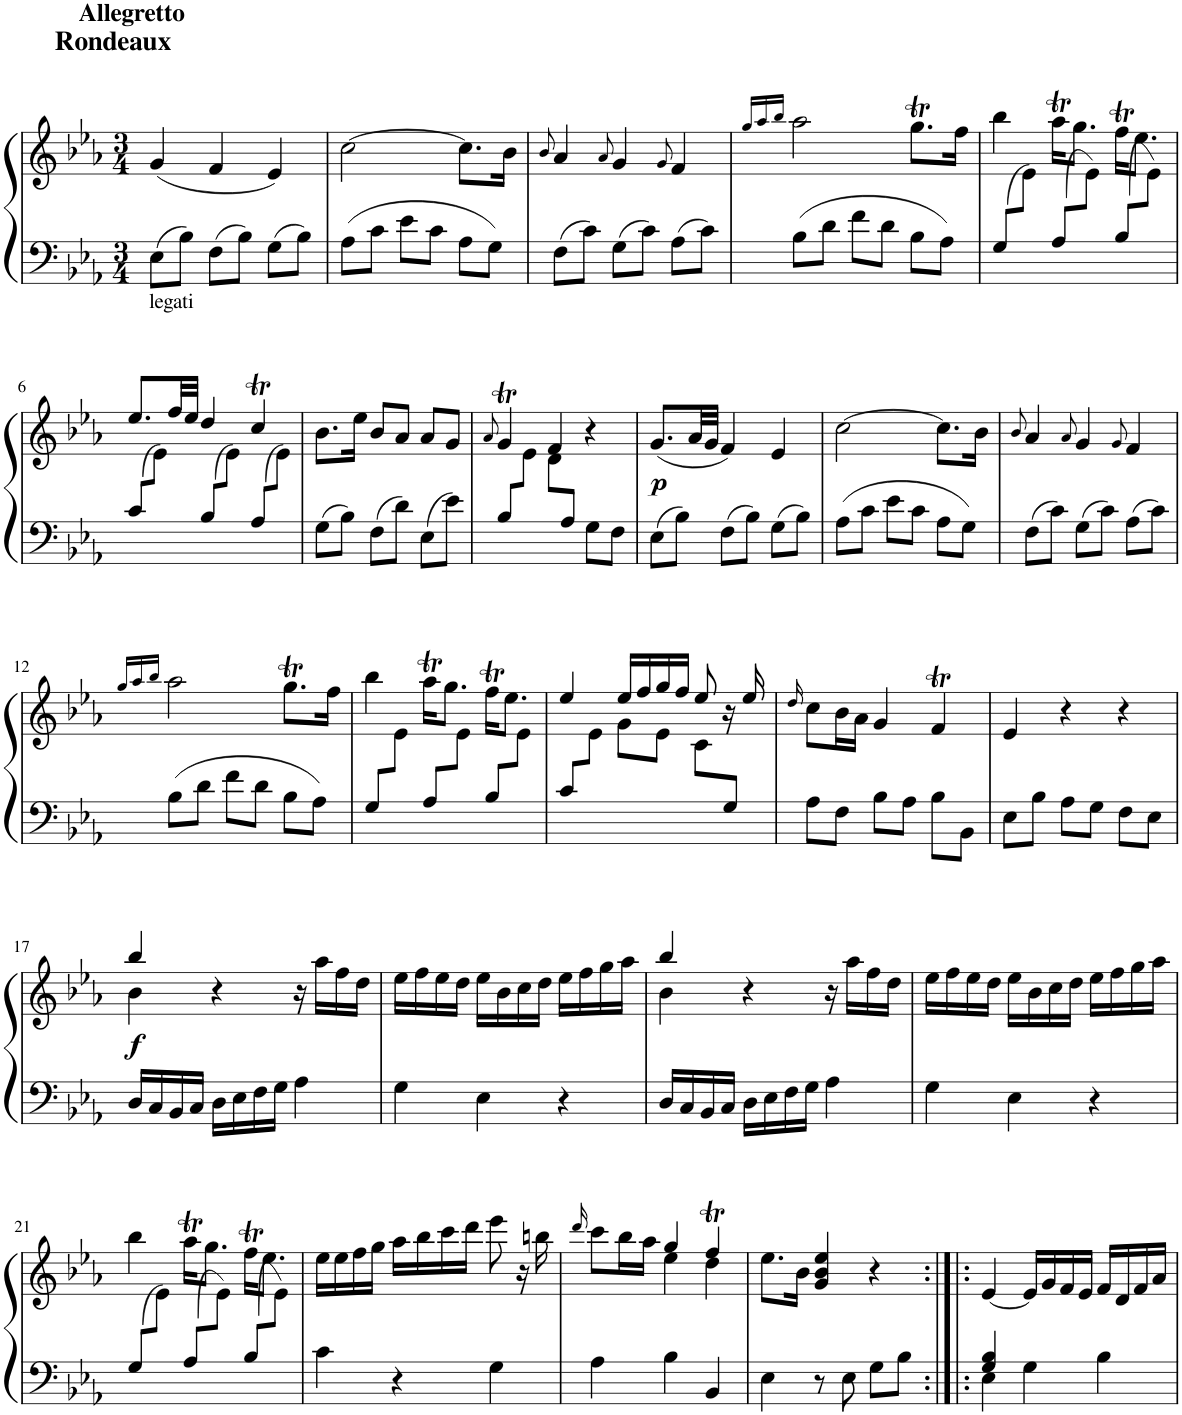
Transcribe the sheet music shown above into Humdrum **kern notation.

**kern	**kern	**dynam
*part1	*part1	*part1
*staff2	*staff1	*staff1/2
*I"Piano	*	*
*I'Pno.	*	*
*clefF4	*clefG2	*
*k[b-e-a-]	*k[b-e-a-]	*
*M3/4	*M3/4	*
=1	=1	=1
!	!LO:TX:a:B:t=Allegretto	!
!	!LO:TX:a:B:t=Rondeaux	!
!LO:TX:b:t=legati	!	!
8E-\L	(4g/	.
8B-\J	.	.
8F\L	4f/	.
8B-\J	.	.
8G\L	4e-/)	.
8B-\J	.	.
=2	=2	=2
8A-\L	[2cc\	.
8c\J	.	.
8e-\L	.	.
8c\J	.	.
8A-\L	8.cc\L]	.
8G\J	.	.
.	16b-\Jk	.
=3	=3	=3
.	8qb-/	.
8F\L	4a-/	.
8c\J	.	.
.	8qa-/	.
8G\L	4g/	.
8c\J	.	.
.	8qg/	.
8A-\L	4f/	.
8c\J	.	.
=4	=4	=4
.	16qgg/LL	.
.	16qaa-/	.
.	16qbb-/JJ	.
8B-\L	2aa-\	.
8d\J	.	.
8f\L	.	.
8d\J	.	.
8B-\L	8.ggt\L	.
8A-\J	.	.
.	16ff\Jk	.
=5	=5	=5
*	*^	*
(8G/L	4bb-\	8ryy	.
8ryy	.	8e-\J)	.
(8A-/L	16aa-T\KL	8ryy	.
.	8.gg\J	.	.
8ryy	.	8e-\J)	.
(8B-/L	16ffT\KL	8ryy	.
.	8.ee-\J	.	.
8ryy	.	8e-\J)	.
!!LO:LB:g=z	!!
=6	=6	=6	=6
(8c/L	8.ee-/L	8ryy	.
8ryy	.	8e-\J)	.
.	32ff/LL	.	.
.	32ee-/JJJ	.	.
(8B-/L	4dd/	8ryy	.
8ryy	.	8e-\J)	.
(8A-/L	4ccT/	8ryy	.
8ryy	.	8e-\J)	.
*	*v	*v	*
=7	=7	=7
8G\L	8.b-\L	.
8B-\J	.	.
.	16ee-\Jk	.
8F\L	8b-/L	.
8d\J	8a-/J	.
8E-\L	8a-/L	.
8e-\J	8g/J	.
=8	=8	=8
.	8qa-/	.
*	*^	*
8B-/L	4gt/	8ryy	.
4ryy	.	8e-\J	.
.	4f/	8d\L	.
8A-/J	.	4.ryy	.
8G\L	4r	.	.
8F\J	.	.	.
*	*v	*v	*
=9	=9	=9
!	!	!LO:DY:b
8E-\L	(8.g/L	p
8B-\J	.	.
.	32a-/LL	.
.	32g/JJJ	.
8F\L	4f/)	.
8B-\J	.	.
8G\L	4e-/	.
8B-\J	.	.
=10	=10	=10
8A-\L	[2cc\	.
8c\J	.	.
8e-\L	.	.
8c\J	.	.
8A-\L	8.cc\L]	.
8G\J	.	.
.	16b-\Jk	.
=11	=11	=11
.	8qb-/	.
8F\L	4a-/	.
8c\J	.	.
.	8qa-/	.
8G\L	4g/	.
8c\J	.	.
.	8qg/	.
8A-\L	4f/	.
8c\J	.	.
!!LO:LB:g=z
=12	=12	=12
.	16qgg/LL	.
.	16qaa-/	.
.	16qbb-/JJ	.
8B-\L	2aa-\	.
8d\J	.	.
8f\L	.	.
8d\J	.	.
8B-\L	8.ggt\L	.
8A-\J	.	.
.	16ff\Jk	.
=13	=13	=13
*	*^	*
8G/L	4bb-\	8ryy	.
8ryy	.	8e-\J	.
8A-/L	16aa-T\KL	8ryy	.
.	8.gg\J	.	.
8ryy	.	8e-\J	.
8B-/L	16ffT\KL	8ryy	.
.	8.ee-\J	.	.
8ryy	.	8e-\J	.
=14	=14	=14	=14
8c/L	4ee-/	8ryy	.
2ryy	.	8e-\J	.
.	16ee-/LL	8g\L	.
.	16ff/	.	.
.	16gg/	8e-\J	.
.	16ff/JJ	.	.
.	8ee-/	8c\L	.
8G/J	16r	8ryy	.
.	16ee-/	.	.
*	*v	*v	*
=15	=15	=15
.	16qdd/	.
8A-\L	8cc\L	.
8F\J	16b-\L	.
.	16a-\JJ	.
8B-\L	4g/	.
8A-\J	.	.
8B-\L	4fT/	.
8BB-\J	.	.
=16	=16	=16
8E-\L	4e-/	.
8B-\J	.	.
8A-\L	4r	.
8G\J	.	.
8F\L	4r	.
8E-\J	.	.
!!LO:LB:g=z
=17	=17	=17
*	*^	*
!	!	!	!LO:DY:b
16D/LL	4bb-/	4b-\	f
16C/	.	.	.
16BB-/	.	.	.
16C/JJ	.	.	.
16D\LL	4r	2ryy	.
16E-\	.	.	.
16F\	.	.	.
16G\JJ	.	.	.
4A-\	16r	.	.
.	16aa-\LL	.	.
.	16ff\	.	.
.	16dd\JJ	.	.
*	*v	*v	*
=18	=18	=18
4G\	16ee-\LL	.
.	16ff\	.
.	16ee-\	.
.	16dd\JJ	.
4E-\	16ee-\LL	.
.	16b-\	.
.	16cc\	.
.	16dd\JJ	.
4r	16ee-\LL	.
.	16ff\	.
.	16gg\	.
.	16aa-\JJ	.
=19	=19	=19
*	*^	*
16D/LL	4bb-/	4b-\	.
16C/	.	.	.
16BB-/	.	.	.
16C/JJ	.	.	.
16D\LL	4r	2ryy	.
16E-\	.	.	.
16F\	.	.	.
16G\JJ	.	.	.
4A-\	16r	.	.
.	16aa-\LL	.	.
.	16ff\	.	.
.	16dd\JJ	.	.
*	*v	*v	*
=20	=20	=20
4G\	16ee-\LL	.
.	16ff\	.
.	16ee-\	.
.	16dd\JJ	.
4E-\	16ee-\LL	.
.	16b-\	.
.	16cc\	.
.	16dd\JJ	.
4r	16ee-\LL	.
.	16ff\	.
.	16gg\	.
.	16aa-\JJ	.
!!LO:LB:g=z
=21	=21	=21
*	*^	*
(8G/L	4bb-\	8ryy	.
8ryy	.	8e-\J)	.
(8A-/L	16aa-T\KL	8ryy	.
.	8.gg\J	.	.
8ryy	.	8e-\J)	.
(8B-/L	16ffT\KL	8ryy	.
.	8.ee-\J	.	.
8ryy	.	8e-\J)	.
*	*v	*v	*
=22	=22	=22
4c\	16ee-\LL	.
.	16ee-\	.
.	16ff\	.
.	16gg\JJ	.
4r	16aa-\LL	.
.	16bb-\	.
.	16ccc\	.
.	16ddd\JJ	.
4G\	8eee-\	.
.	16r	.
.	16bbn\	.
=23	=23	=23
.	16qddd/	.
*	*^	*
4A-\	8ccc\L	4ryy	.
.	16bb-\L	.	.
.	16aa-\JJ	.	.
4B-\	4gg/	4ee-\	.
4BB-/	4ffT/	4dd\	.
*	*v	*v	*
=24	=24	=24
4E-\	8.ee-\L	.
.	16b-\Jk	.
8r	4g/ 4b-/ 4ee-/	.
8E-\	.	.
8G\L	4r	.
8B-\J	.	.
=25:|!|:	=25:|!|:	=25:|!|:
*^	*	*
4E-\	4G/ 4B-/	[4e-/	.
4G\	2ryy	16e-/LL]	.
.	.	16g/	.
.	.	16f/	.
.	.	16e-/JJ	.
4B-\	.	16f/LL	.
.	.	16d/	.
.	.	16f/	.
.	.	16a-/JJ	.
*v	*v	*	*
=	=	=
*-	*-	*-
